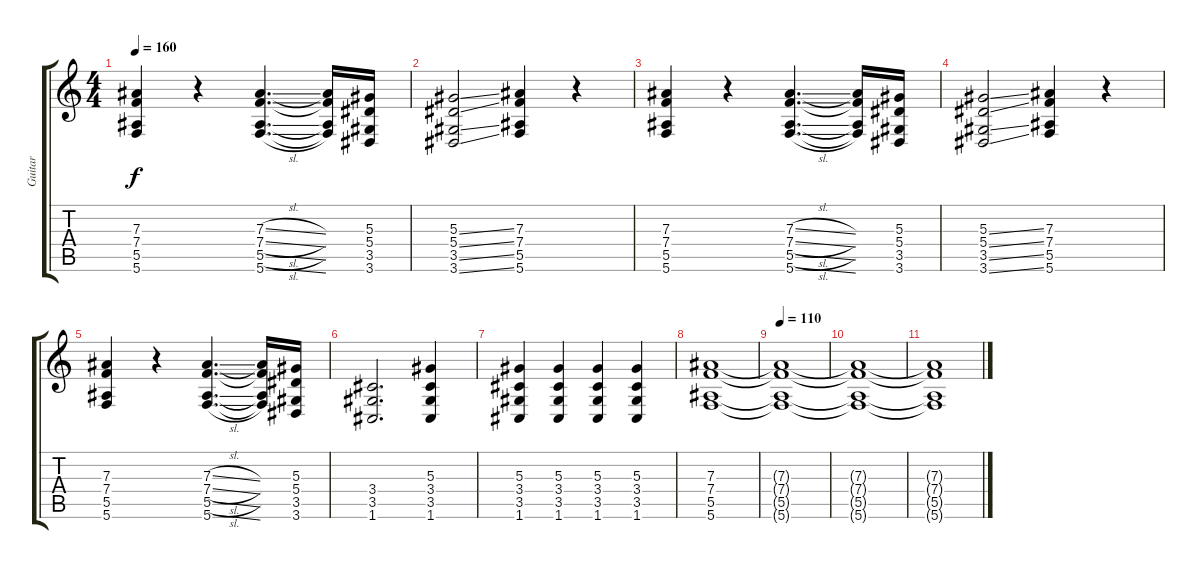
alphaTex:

\track ("Guitar" "Guitar") {instrument distortionguitar}
\staff {score tabs}
\tuning (C4 G3 Eb3 Bb2 F2 C2) {hide}
\ts (4 4)
\tempo 160
\clef g2
\ks c
(7.3 7.4 5.5 5.6).4{dy f} r.4 (7.3{sl} 7.4{sl} 5.5{sl} 5.6{sl}).4{d} (7.3{t} 7.4{t} 5.5{t} 5.6{t}).16 (5.3 5.4 3.5 3.6).16 |
(5.3{ss} 5.4{ss} 3.5{ss} 3.6{ss}).2 (7.3 7.4 5.5 5.6).4 r.4 |
(7.3 7.4 5.5 5.6).4 r.4 (7.3{sl} 7.4{sl} 5.5{sl} 5.6{sl}).4{d} (7.3{t} 7.4{t} 5.5{t} 5.6{t}).16 (5.3 5.4 3.5 3.6).16 |
(5.3{ss} 5.4{ss} 3.5{ss} 3.6{ss}).2 (7.3 7.4 5.5 5.6).4 r.4 |
(7.3 7.4 5.5 5.6).4 r.4 (7.3{sl} 7.4{sl} 5.5{sl} 5.6{sl}).4{d} (7.3{t} 7.4{t} 5.5{t} 5.6{t}).16 (5.3 5.4 3.5 3.6).16 |
(3.4 3.5 1.6).2{d} (5.3 3.4 3.5 1.6).4 |
(5.3 3.4 3.5 1.6).4 (5.3 3.4 3.5 1.6).4 (5.3 3.4 3.5 1.6).4 (5.3 3.4 3.5 1.6).4 |
(7.3 7.4 5.5 5.6).1 |
\tempo 110
(7.3{t} 7.4{t} 5.5{t} 5.6{t}).1 |
(7.3{t} 7.4{t} 5.5{t} 5.6{t}).1 |
(7.3{t} 7.4{t} 5.5{t} 5.6{t}).1
